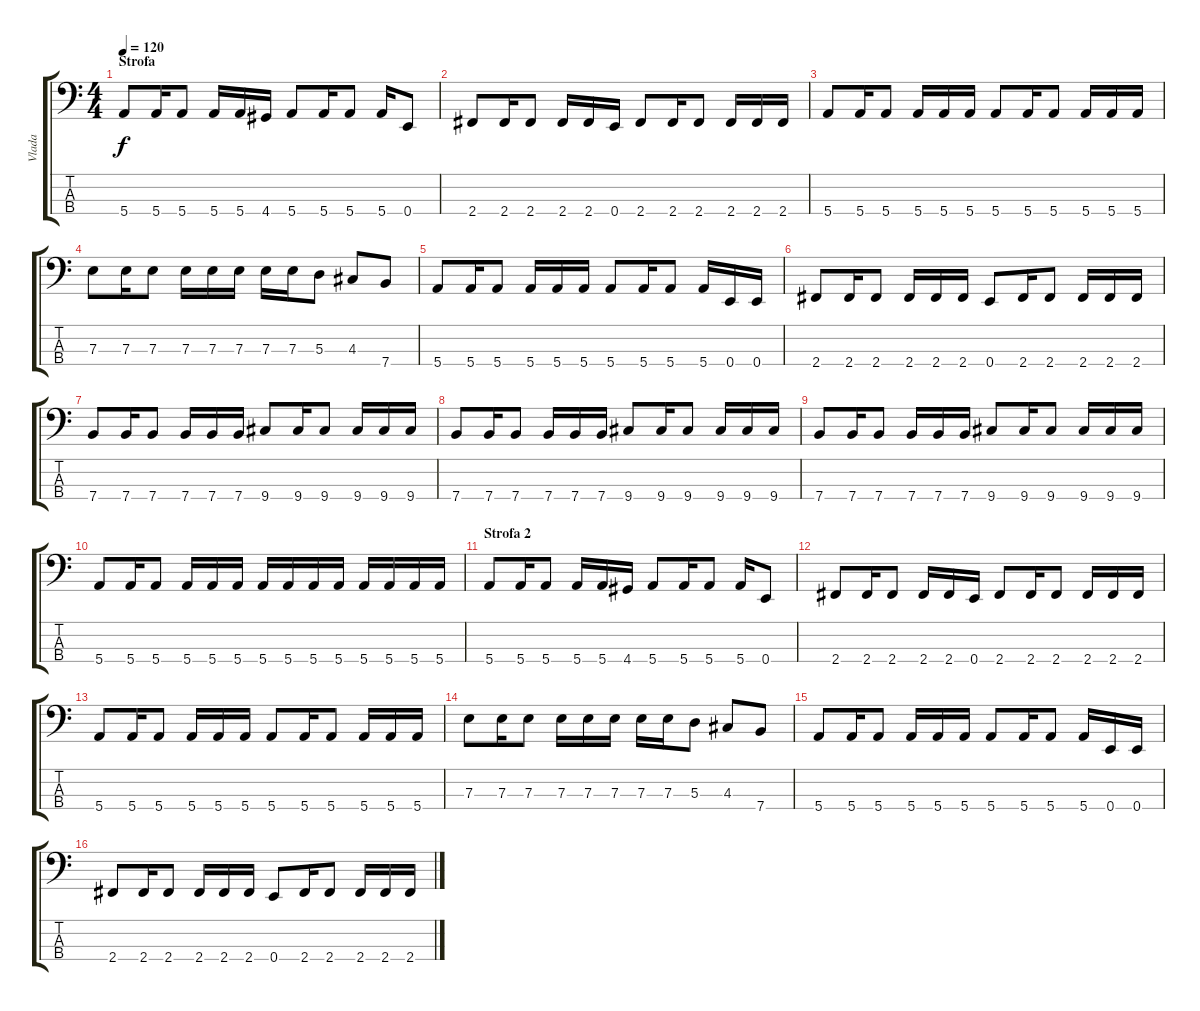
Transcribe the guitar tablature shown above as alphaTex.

\track ("Vlada" "Vlada") {instrument electricbassfinger}
\staff {score tabs}
\tuning (G2 D2 A1 E1) {hide}
\ts (4 4)
\section ("" "Strofa")
\tempo 120
\clef f4
\ks c
5.4.8{dy f} 5.4.16 5.4.8 5.4.16 5.4.16 4.4.16 5.4.8 5.4.16 5.4.8 5.4.16 0.4.8 |
2.4.8 2.4.16 2.4.8 2.4.16 2.4.16 0.4.16 2.4.8 2.4.16 2.4.8 2.4.16 2.4.16 2.4.16 |
5.4.8 5.4.16 5.4.8 5.4.16 5.4.16 5.4.16 5.4.8 5.4.16 5.4.8 5.4.16 5.4.16 5.4.16 |
7.3.8 7.3.16 7.3.8 7.3.16 7.3.16 7.3.16 7.3.16 7.3.16 5.3.8 4.3.8 7.4.8 |
5.4.8 5.4.16 5.4.8 5.4.16 5.4.16 5.4.16 5.4.8 5.4.16 5.4.8 5.4.16 0.4.16 0.4.16 |
2.4.8 2.4.16 2.4.8 2.4.16 2.4.16 2.4.16 0.4.8 2.4.16 2.4.8 2.4.16 2.4.16 2.4.16 |
7.4.8 7.4.16 7.4.8 7.4.16 7.4.16 7.4.16 9.4.8 9.4.16 9.4.8 9.4.16 9.4.16 9.4.16 |
7.4.8 7.4.16 7.4.8 7.4.16 7.4.16 7.4.16 9.4.8 9.4.16 9.4.8 9.4.16 9.4.16 9.4.16 |
7.4.8 7.4.16 7.4.8 7.4.16 7.4.16 7.4.16 9.4.8 9.4.16 9.4.8 9.4.16 9.4.16 9.4.16 |
5.4.8 5.4.16 5.4.8 5.4.16 5.4.16 5.4.16 5.4.16 5.4.16 5.4.16 5.4.16 5.4.16 5.4.16 5.4.16 5.4.16 |
\section ("" "Strofa 2")
5.4.8 5.4.16 5.4.8 5.4.16 5.4.16 4.4.16 5.4.8 5.4.16 5.4.8 5.4.16 0.4.8 |
2.4.8 2.4.16 2.4.8 2.4.16 2.4.16 0.4.16 2.4.8 2.4.16 2.4.8 2.4.16 2.4.16 2.4.16 |
5.4.8 5.4.16 5.4.8 5.4.16 5.4.16 5.4.16 5.4.8 5.4.16 5.4.8 5.4.16 5.4.16 5.4.16 |
7.3.8 7.3.16 7.3.8 7.3.16 7.3.16 7.3.16 7.3.16 7.3.16 5.3.8 4.3.8 7.4.8 |
5.4.8 5.4.16 5.4.8 5.4.16 5.4.16 5.4.16 5.4.8 5.4.16 5.4.8 5.4.16 0.4.16 0.4.16 |
2.4.8 2.4.16 2.4.8 2.4.16 2.4.16 2.4.16 0.4.8 2.4.16 2.4.8 2.4.16 2.4.16 2.4.16
